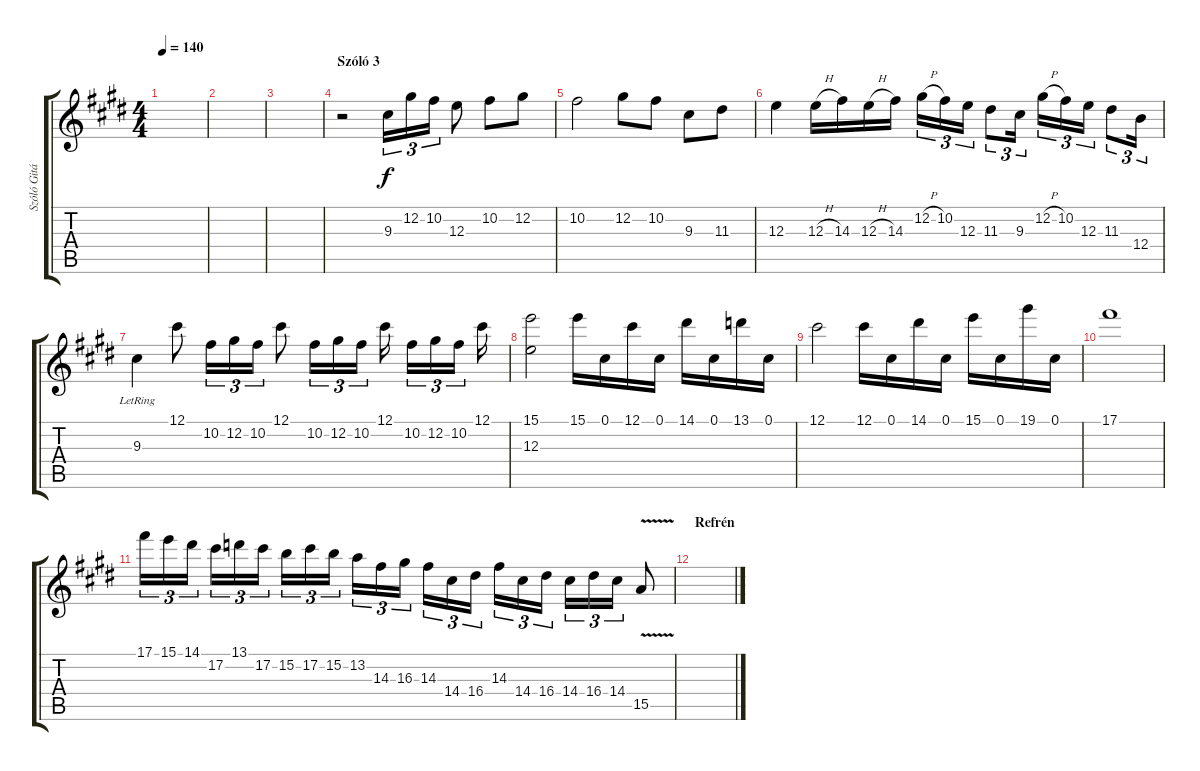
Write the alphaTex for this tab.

\track ("Szóló Gitár" "Szóló Gitá") {instrument overdrivenguitar}
\staff {score tabs}
\tuning (Db4 Ab3 E3 B2 Gb2 Db2) {hide}
\ts (4 4)
\tempo 140
\clef g2
\ks c#minor
|
|
|
\section ("" "Szóló 3")
r.2 9.3.16{tu (3 2)} 12.2.16{tu (3 2)} 10.2.16{tu (3 2)} 12.3.8 10.2.8 12.2.8 |
10.2.2 12.2.8 10.2.8 9.3.8 11.3.8 |
12.3.4 12.3{h}.16 14.3.16 12.3{h}.16 14.3.16 12.2{h}.16{tu (3 2)} 10.2.16{tu (3 2)} 12.3.16{tu (3 2)} 11.3.8{tu (3 2)} 9.3.16{tu (3 2)} 12.2{h}.16{tu (3 2)} 10.2.16{tu (3 2)} 12.3.16{tu (3 2)} 11.3.8{tu (3 2)} 12.4.16{tu (3 2)} |
9.3{lr}.4 12.1.8 10.2.16{tu (3 2)} 12.2.16{tu (3 2)} 10.2.16{tu (3 2)} 12.1.8 10.2.16{tu (3 2)} 12.2.16{tu (3 2)} 10.2.16{tu (3 2)} 12.1.16 10.2.16{tu (3 2)} 12.2.16{tu (3 2)} 10.2.16{tu (3 2)} 12.1.16 |
(15.1 12.3).2 15.1.16 0.1.16 12.1.16 0.1.16 14.1.16 0.1.16 13.1.16 0.1.16 |
12.1.2 12.1.16 0.1.16 14.1.16 0.1.16 15.1.16 0.1.16 19.1.16 0.1.16 |
17.1.1 |
17.1.16{tu (3 2)} 15.1.16{tu (3 2)} 14.1.16{tu (3 2)} 17.2.16{tu (3 2)} 13.1.16{tu (3 2)} 17.2.16{tu (3 2)} 15.2.16{tu (3 2)} 17.2.16{tu (3 2)} 15.2.16{tu (3 2)} 13.2.16{tu (3 2)} 14.3.16{tu (3 2)} 16.3.16{tu (3 2)} 14.3.16{tu (3 2)} 14.4.16{tu (3 2)} 16.4.16{tu (3 2)} 14.3.16{tu (3 2)} 14.4.16{tu (3 2)} 16.4.16{tu (3 2)} 14.4.16{tu (3 2)} 16.4.16{tu (3 2)} 14.4.16{tu (3 2)} 15.5{v}.8 |
\section ("" "Refrén")
